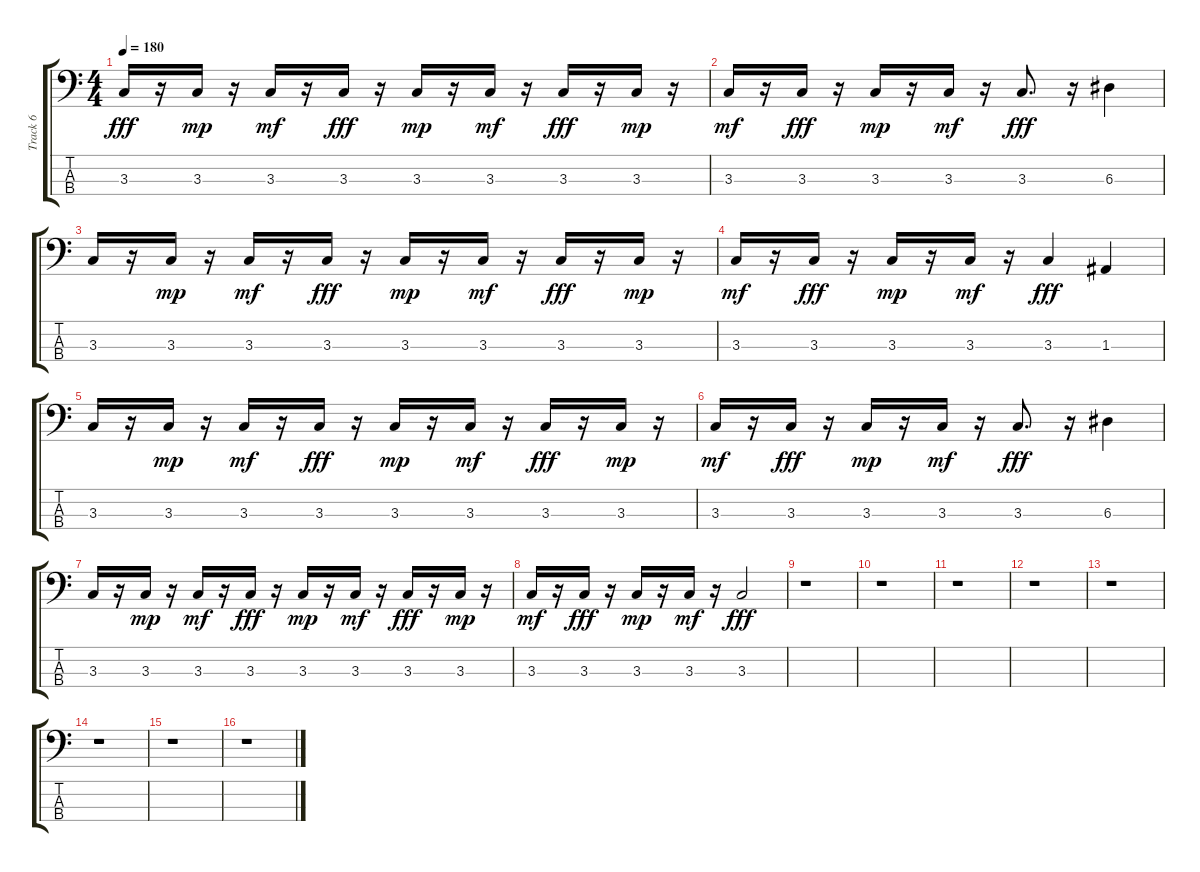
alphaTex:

\track ("Track 6" "Track 6") {instrument synthbass1}
\staff {score tabs}
\tuning (G2 D2 A1 E1) {hide}
\ts (4 4)
\tempo 180
\clef f4
\ks c
3.3.16{dy fff} r.16 3.3.16{dy mp} r.16 3.3.16{dy mf} r.16 3.3.16{dy fff} r.16 3.3.16{dy mp} r.16 3.3.16{dy mf} r.16 3.3.16{dy fff} r.16 3.3.16{dy mp} r.16 |
3.3.16{dy mf} r.16 3.3.16{dy fff} r.16 3.3.16{dy mp} r.16 3.3.16{dy mf} r.16 3.3.8{d dy fff} r.16 6.3.4 |
3.3.16 r.16 3.3.16{dy mp} r.16 3.3.16{dy mf} r.16 3.3.16{dy fff} r.16 3.3.16{dy mp} r.16 3.3.16{dy mf} r.16 3.3.16{dy fff} r.16 3.3.16{dy mp} r.16 |
3.3.16{dy mf} r.16 3.3.16{dy fff} r.16 3.3.16{dy mp} r.16 3.3.16{dy mf} r.16 3.3.4{dy fff} 1.3.4 |
3.3.16 r.16 3.3.16{dy mp} r.16 3.3.16{dy mf} r.16 3.3.16{dy fff} r.16 3.3.16{dy mp} r.16 3.3.16{dy mf} r.16 3.3.16{dy fff} r.16 3.3.16{dy mp} r.16 |
3.3.16{dy mf} r.16 3.3.16{dy fff} r.16 3.3.16{dy mp} r.16 3.3.16{dy mf} r.16 3.3.8{d dy fff} r.16 6.3.4 |
3.3.16 r.16 3.3.16{dy mp} r.16 3.3.16{dy mf} r.16 3.3.16{dy fff} r.16 3.3.16{dy mp} r.16 3.3.16{dy mf} r.16 3.3.16{dy fff} r.16 3.3.16{dy mp} r.16 |
3.3.16{dy mf} r.16 3.3.16{dy fff} r.16 3.3.16{dy mp} r.16 3.3.16{dy mf} r.16 3.3.2{dy fff} |
r.1 |
r.1 |
r.1 |
r.1 |
r.1 |
r.1 |
r.1 |
r.1
